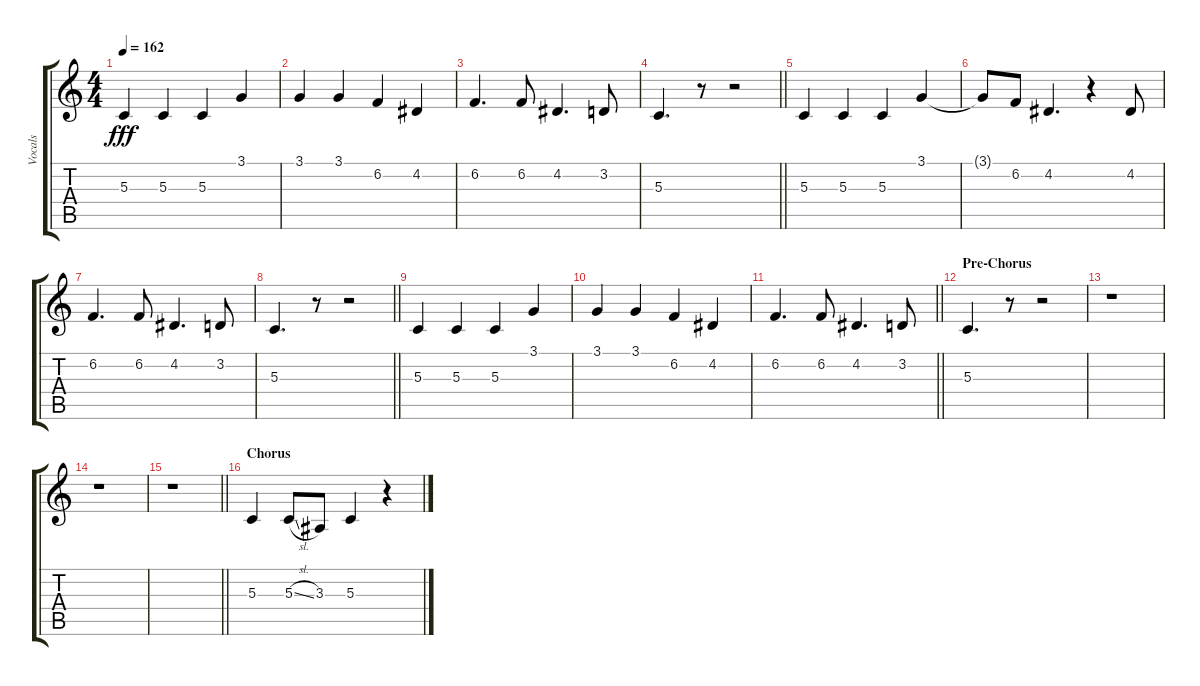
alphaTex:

\track ("Vocals" "Vocals") {instrument tenorsax}
\staff {score tabs}
\tuning (E4 B3 G3 D3 A2 E2) {hide}
\ts (4 4)
\tempo 162
\clef g2
\ks c
5.3.4{dy fff} 5.3.4 5.3.4 3.1.4 |
3.1.4 3.1.4 6.2.4 4.2.4 |
6.2.4{d} 6.2.8 4.2.4{d} 3.2.8 |
\barLineRight lightlight
5.3.4{d} r.8 r.2 |
5.3.4 5.3.4 5.3.4 3.1.4 |
3.1{t}.8 6.2.8 4.2.4{d} r.4 4.2.8 |
6.2.4{d} 6.2.8 4.2.4{d} 3.2.8 |
\barLineRight lightlight
5.3.4{d} r.8 r.2 |
5.3.4 5.3.4 5.3.4 3.1.4 |
3.1.4 3.1.4 6.2.4 4.2.4 |
\barLineRight lightlight
6.2.4{d} 6.2.8 4.2.4{d} 3.2.8 |
\section ("" "Pre-Chorus")
5.3.4{d} r.8 r.2 |
r.1 |
r.1 |
\barLineRight lightlight
r.1 |
\section ("" "Chorus")
5.3.4 5.3{sl}.8 3.3.8 5.3.4 r.4
